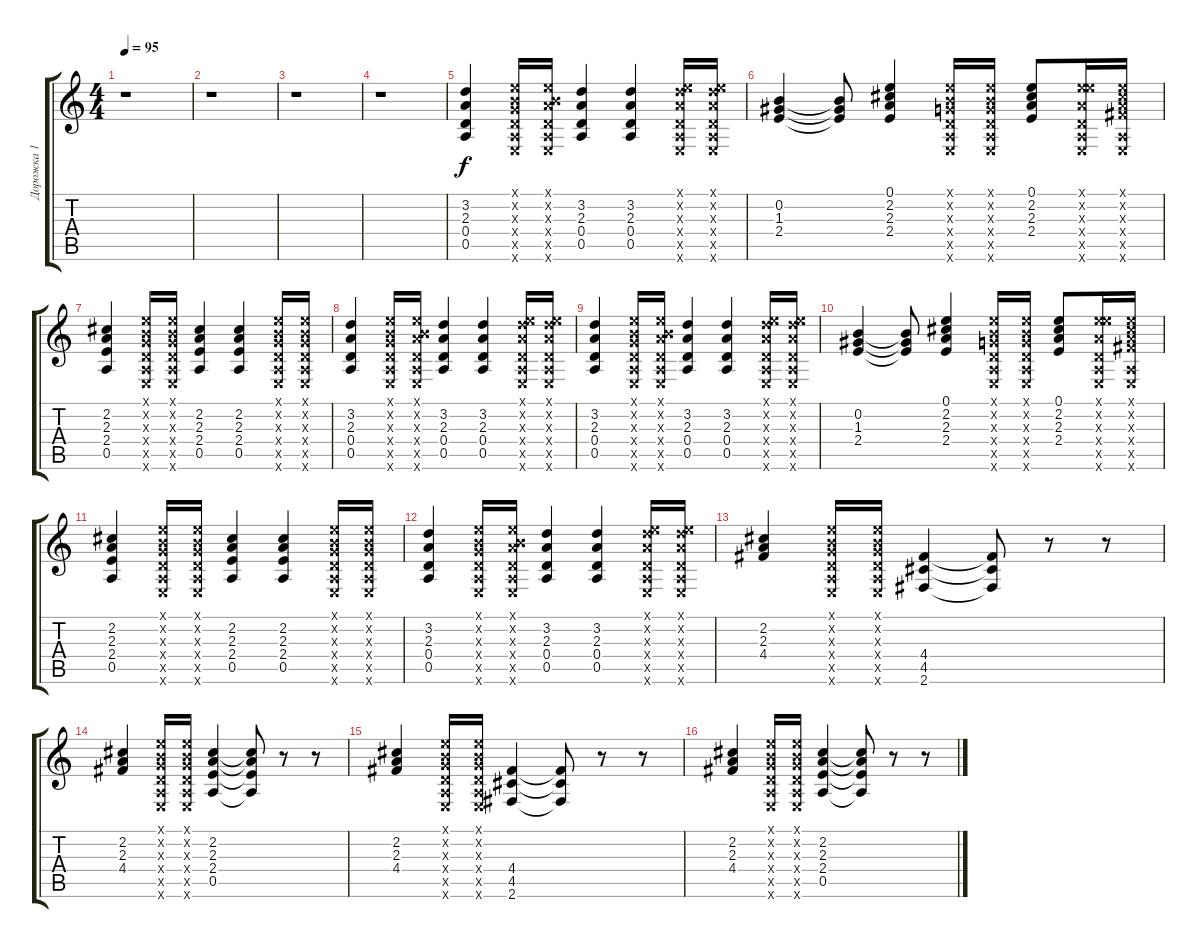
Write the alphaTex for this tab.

\track ("Дорожка 1" "Дорожка 1") {instrument distortionguitar}
\staff {score tabs}
\tuning (E4 B3 G3 D3 A2 E2) {hide}
\ts (4 4)
\tempo 95
\clef g2
\ks c
r.1{dy f} |
r.1 |
r.1 |
r.1 |
(3.2 2.3 0.4 0.5).4 (0.1{x} 0.2{x} 0.3{x} 0.4{x} 0.5{x} 0.6{x}).16 (0.1{x} 0.2{x} 2.3{x} 0.4{x} 0.5{x} 0.6{x}).16 (3.2 2.3 0.4 0.5).4 (3.2 2.3 0.4 0.5).4 (0.1{x} 3.2{x} 2.3{x} 0.4{x} 0.5{x} 0.6{x}).16 (0.1{x} 3.2{x} 2.3{x} 0.4{x} 0.5{x} 0.6{x}).16 |
(0.2 1.3 2.4).4 (0.2{t} 1.3{t} 2.4{t}).8 (0.1 2.2 2.3 2.4).4 (0.1{x} 0.2{x} 0.3{x} 0.4{x} 0.5{x} 0.6{x}).16 (0.1{x} 0.2{x} 0.3{x} 0.4{x} 0.5{x} 0.6{x}).16 (0.1 2.2 2.3 2.4).8 (0.1{x} 5.2{x} 2.3{x} 0.4{x} 0.5{x} 0.6{x}).16 (0.1{x} 2.2{x} 2.3{x} 4.4{x} 0.5{x} 0.6{x}).16 |
(2.2 2.3 2.4 0.5).4 (0.1{x} 0.2{x} 0.3{x} 0.4{x} 0.5{x} 0.6{x}).16 (0.1{x} 0.2{x} 0.3{x} 0.4{x} 0.5{x} 0.6{x}).16 (2.2 2.3 2.4 0.5).4 (2.2 2.3 2.4 0.5).4 (0.1{x} 0.2{x} 0.3{x} 0.4{x} 0.5{x} 0.6{x}).16 (0.1{x} 0.2{x} 0.3{x} 0.4{x} 0.5{x} 0.6{x}).16 |
(3.2 2.3 0.4 0.5).4 (0.1{x} 0.2{x} 0.3{x} 0.4{x} 0.5{x} 0.6{x}).16 (0.1{x} 0.2{x} 2.3{x} 0.4{x} 0.5{x} 0.6{x}).16 (3.2 2.3 0.4 0.5).4 (3.2 2.3 0.4 0.5).4 (0.1{x} 3.2{x} 2.3{x} 0.4{x} 0.5{x} 0.6{x}).16 (0.1{x} 3.2{x} 2.3{x} 0.4{x} 0.5{x} 0.6{x}).16 |
(3.2 2.3 0.4 0.5).4 (0.1{x} 0.2{x} 0.3{x} 0.4{x} 0.5{x} 0.6{x}).16 (0.1{x} 0.2{x} 2.3{x} 0.4{x} 0.5{x} 0.6{x}).16 (3.2 2.3 0.4 0.5).4 (3.2 2.3 0.4 0.5).4 (0.1{x} 3.2{x} 2.3{x} 0.4{x} 0.5{x} 0.6{x}).16 (0.1{x} 3.2{x} 2.3{x} 0.4{x} 0.5{x} 0.6{x}).16 |
(0.2 1.3 2.4).4 (0.2{t} 1.3{t} 2.4{t}).8 (0.1 2.2 2.3 2.4).4 (0.1{x} 0.2{x} 0.3{x} 0.4{x} 0.5{x} 0.6{x}).16 (0.1{x} 0.2{x} 0.3{x} 0.4{x} 0.5{x} 0.6{x}).16 (0.1 2.2 2.3 2.4).8 (0.1{x} 5.2{x} 2.3{x} 0.4{x} 0.5{x} 0.6{x}).16 (0.1{x} 2.2{x} 2.3{x} 4.4{x} 0.5{x} 0.6{x}).16 |
(2.2 2.3 2.4 0.5).4 (0.1{x} 0.2{x} 0.3{x} 0.4{x} 0.5{x} 0.6{x}).16 (0.1{x} 0.2{x} 0.3{x} 0.4{x} 0.5{x} 0.6{x}).16 (2.2 2.3 2.4 0.5).4 (2.2 2.3 2.4 0.5).4 (0.1{x} 0.2{x} 0.3{x} 0.4{x} 0.5{x} 0.6{x}).16 (0.1{x} 0.2{x} 0.3{x} 0.4{x} 0.5{x} 0.6{x}).16 |
(3.2 2.3 0.4 0.5).4 (0.1{x} 0.2{x} 0.3{x} 0.4{x} 0.5{x} 0.6{x}).16 (0.1{x} 0.2{x} 2.3{x} 0.4{x} 0.5{x} 0.6{x}).16 (3.2 2.3 0.4 0.5).4 (3.2 2.3 0.4 0.5).4 (0.1{x} 3.2{x} 2.3{x} 0.4{x} 0.5{x} 0.6{x}).16 (0.1{x} 3.2{x} 2.3{x} 0.4{x} 0.5{x} 0.6{x}).16 |
(2.2 2.3 4.4).4 (0.1{x} 0.2{x} 0.3{x} 0.4{x} 0.5{x} 0.6{x}).16 (0.1{x} 0.2{x} 0.3{x} 0.4{x} 0.5{x} 0.6{x}).16 (4.4 4.5 2.6).4 (4.4{t} 4.5{t} 2.6{t}).8 r.8 r.8 |
(2.2 2.3 4.4).4 (0.1{x} 0.2{x} 0.3{x} 0.4{x} 0.5{x} 0.6{x}).16 (0.1{x} 0.2{x} 0.3{x} 0.4{x} 0.5{x} 0.6{x}).16 (2.2 2.3 2.4 0.5).4 (2.2{t} 2.3{t} 2.4{t} 0.5{t}).8 r.8 r.8 |
(2.2 2.3 4.4).4 (0.1{x} 0.2{x} 0.3{x} 0.4{x} 0.5{x} 0.6{x}).16 (0.1{x} 0.2{x} 0.3{x} 0.4{x} 0.5{x} 0.6{x}).16 (4.4 4.5 2.6).4 (4.4{t} 4.5{t} 2.6{t}).8 r.8 r.8 |
(2.2 2.3 4.4).4 (0.1{x} 0.2{x} 0.3{x} 0.4{x} 0.5{x} 0.6{x}).16 (0.1{x} 0.2{x} 0.3{x} 0.4{x} 0.5{x} 0.6{x}).16 (2.2 2.3 2.4 0.5).4 (2.2{t} 2.3{t} 2.4{t} 0.5{t}).8 r.8 r.8
